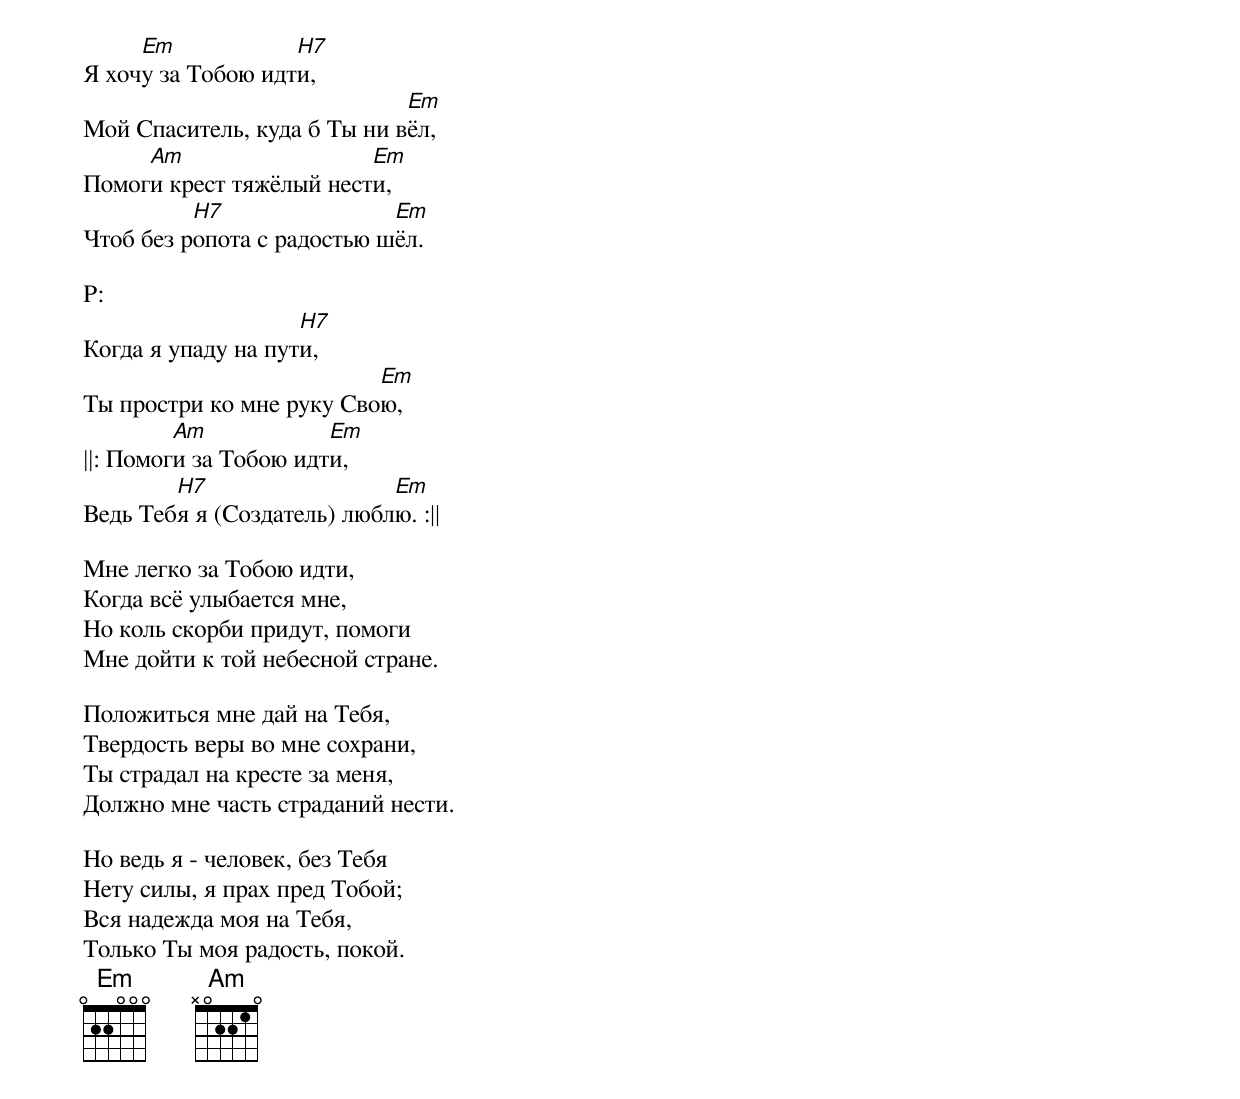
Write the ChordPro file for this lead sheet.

Я хоч[Em]у за Тобою идт[H7]и,
Мой Спаситель, куда б Ты ни в[Em]ёл,
Помог[Am]и крест тяжёлый нест[Em]и,
Чтоб без р[H7]опота с радостью ш[Em]ёл.

P:
Когда я упаду на пут[H7]и,
Ты простри ко мне руку Сво[Em]ю,
||: Помог[Am]и за Тобою идт[Em]и,
Ведь Теб[H7]я я (Создатель) любл[Em]ю. :||

Мне легко за Тобою идти,
Когда всё улыбается мне,
Но коль скорби придут, помоги
Мне дойти к той небесной стране.

Положиться мне дай на Тебя,
Твердость веры во мне сохрани,
Ты страдал на кресте за меня,
Должно мне часть страданий нести.

Но ведь я - человек, без Тебя
Нету силы, я прах пред Тобой;
Вся надежда моя на Тебя,
Только Ты моя радость, покой.
